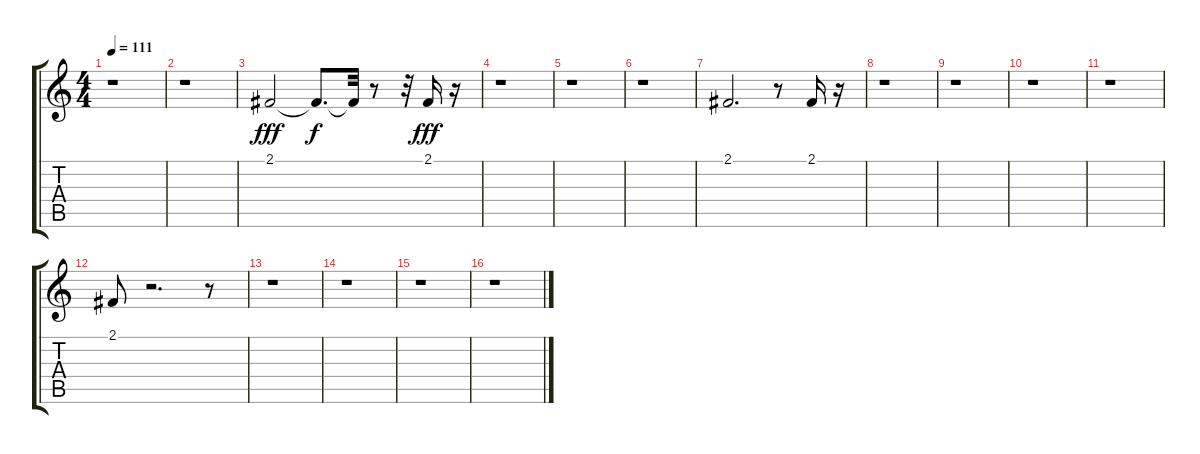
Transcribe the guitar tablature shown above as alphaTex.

\track "" {instrument synthstrings1}
\staff {score tabs}
\tuning (E4 B3 G3 D3 A2 E2) {hide}
\ts (4 4)
\tempo 111
\clef g2
\ks c
r.1{dy fff} |
r.1 |
2.1.2 2.1{t}.8{d dy f} 2.1{t}.32 r.8 r.32 2.1.16{dy fff} r.16 |
r.1 |
r.1 |
r.1 |
2.1.2{d} r.8 2.1.16 r.16 |
r.1 |
r.1 |
r.1 |
r.1 |
2.1.8 r.2{d} r.8 |
r.1 |
r.1 |
r.1 |
r.1
